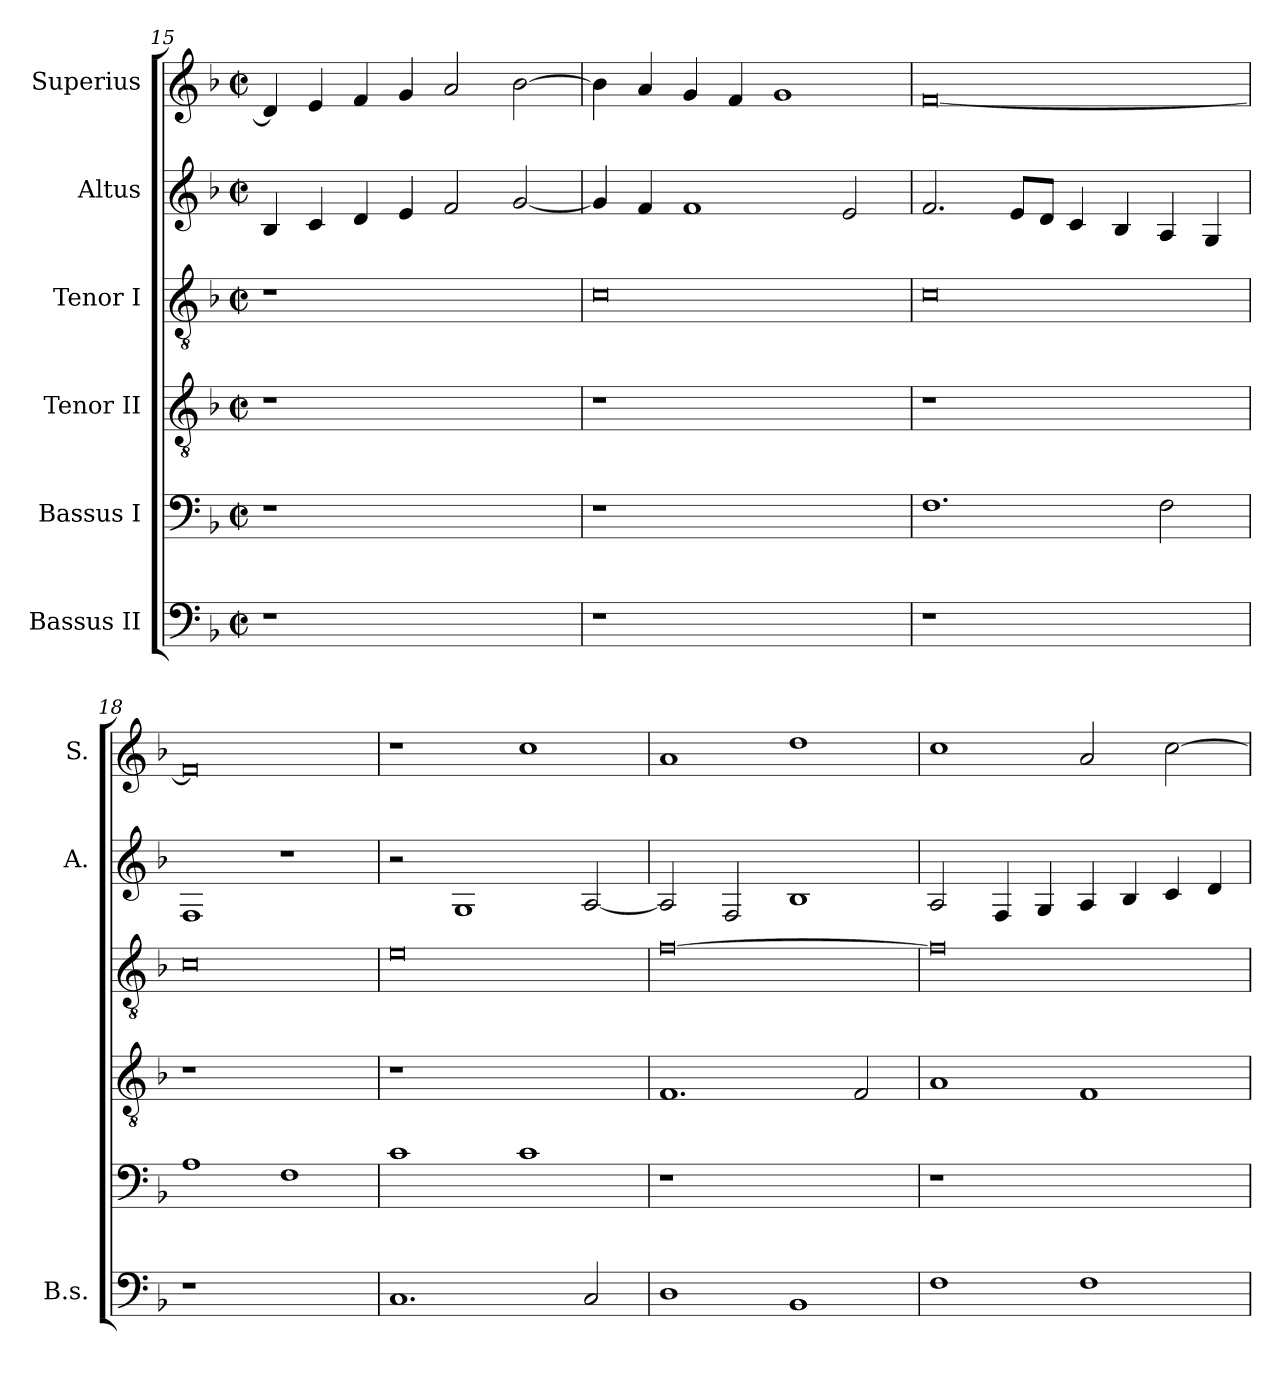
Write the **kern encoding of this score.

**kern	**kern	**kern	**kern	**kern	**kern
*part6	*part5	*part4	*part3	*part2	*part1
*staff6	*staff5	*staff4	*staff3	*staff2	*staff1
*I"Bassus II	*I"Bassus I	*I"Tenor II	*I"Tenor I	*I"Altus	*I"Superius
*I'B.s.	*	*	*	*I'A.	*I'S.
*clefF4	*clefF4	*clefGv2	*clefGv2	*clefG2	*clefG2
*	*	*ITrd7c12	*ITrd7c12	*	*
*k[b-]	*k[b-]	*k[b-]	*k[b-]	*k[b-]	*k[b-]
*F:	*F:	*F:	*F:	*F:	*F:
*M2/2	*M2/2	*M2/2	*M2/2	*M2/2	*M2/2
*met(c|)	*met(c|)	*met(c|)	*met(c|)	*met(c|)	*met(c|)
=15	=15	=15	=15	=15	=15
!LO:N:vis=1	!LO:N:vis=1	!LO:N:vis=1	!LO:N:vis=1	!	!
1r	1r	1r	1r	4B-i/	4di/]
.	.	.	.	4ci/	4ei/
.	.	.	.	4di/	4fi/
.	.	.	.	4ei/	4gi/
1ryy	1ryy	1ryy	1ryy	2fi/	2ai/
.	.	.	.	[<2gi/	[>2b-i\
=16	=16	=16	=16	=16	=16
!LO:N:vis=1	!LO:N:vis=1	!LO:N:vis=1	!	!	!
1r	1r	1r	0Ci	4gi/]	4b-i\]
.	.	.	.	4fi/	4ai/
.	.	.	.	1fi	4gi/
.	.	.	.	.	4fi/
1ryy	1ryy	1ryy	.	.	1gi
.	.	.	.	2ei/	.
!!LO:LB:g=z
=17	=17	=17	=17	=17	=17
!LO:N:vis=1	!	!LO:N:vis=1	!	!	!
1r	1.Fi	1r	0Ci	2.fi/	[<0fi
.	.	.	.	8ei/L	.
.	.	.	.	8di/J	.
1ryy	.	1ryy	.	4ci/	.
.	.	.	.	4B-i/	.
.	2Fi\	.	.	4Ai/	.
.	.	.	.	4Gi/	.
=18	=18	=18	=18	=18	=18
!LO:N:vis=1	!	!LO:N:vis=1	!	!	!
1r	1Ai	1r	0Ci	1Fi	0fi]
1ryy	1Fi	1ryy	.	1r	.
=19	=19	=19	=19	=19	=19
!	!	!LO:N:vis=1	!	!	!
1.Ci	1ci	1r	0Ei	2r	1r
.	.	.	.	1Gi	.
.	1ci	1ryy	.	.	1cci
2Ci/	.	.	.	[<2Ai/	.
=20	=20	=20	=20	=20	=20
!	!LO:N:vis=1	!	!	!	!
1Di	1r	1.FFi	[>0Fi	2Ai/]	1ai
.	.	.	.	2Fi/	.
1BB-i	1ryy	.	.	1B-i	1ddi
.	.	2FFi/	.	.	.
=21	=21	=21	=21	=21	=21
!	!LO:N:vis=1	!	!	!	!
1Fi	1r	1AAi	0Fi]	2Ai/	1cci
.	.	.	.	4Fi/	.
.	.	.	.	4Gi/	.
1Fi	1ryy	1FFi	.	4Ai/	2ai/
.	.	.	.	4B-i/	.
.	.	.	.	4ci/	[>2cci\
.	.	.	.	4di/	.
=	=	=	=	=	=
*-	*-	*-	*-	*-	*-
